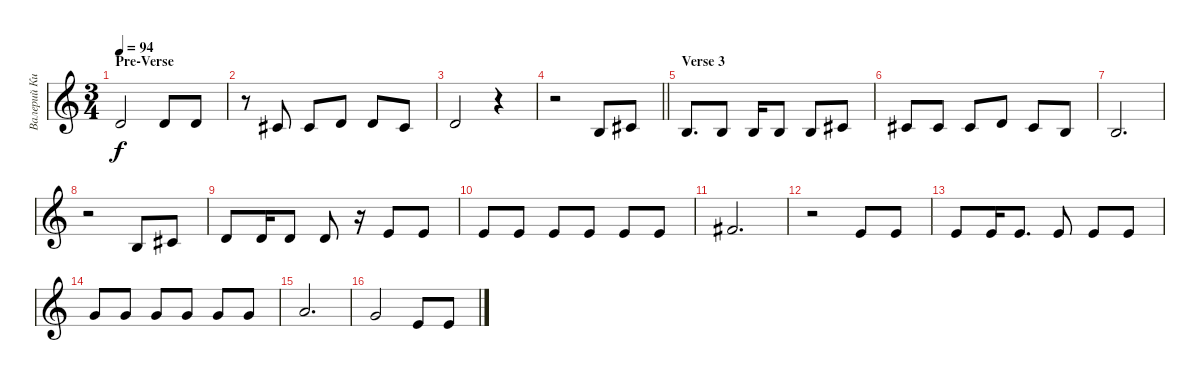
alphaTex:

\track ("Валерий Кипелов" "Валерий Ки") {instrument sopranosax}
\staff {score}
\tuning (E4 B3 G3 D3 A2 E2 B1) {hide}
\ts (3 4)
\section ("" "Pre-Verse")
\tempo 94
\clef g2
\ks c
3.2.2{dy f} 3.2.8 3.2.8 |
r.8 2.2.8 2.2.8 3.2.8 3.2.8 2.2.8 |
3.2.2 r.4 |
\barLineRight lightlight
r.2 0.2.8 2.2.8 |
\section ("" "Verse 3")
0.2.8{d} 0.2.8 0.2.16 0.2.8 0.2.8 2.2.8 |
2.2.8 2.2.8 2.2.8 3.2.8 2.2.8 0.2.8 |
0.2.2{d} |
r.2 0.2.8 2.2.8 |
3.2.8 3.2.16 3.2.8 3.2.8 r.16 0.1.8 0.1.8 |
0.1.8 0.1.8 0.1.8 0.1.8 0.1.8 0.1.8 |
2.1.2{d} |
r.2 0.1.8 0.1.8 |
0.1.8 0.1.16 0.1.8{d} 0.1.8 0.1.8 0.1.8 |
3.1.8 3.1.8 3.1.8 3.1.8 3.1.8 3.1.8 |
5.1.2{d} |
3.1.2 0.1.8 0.1.8
